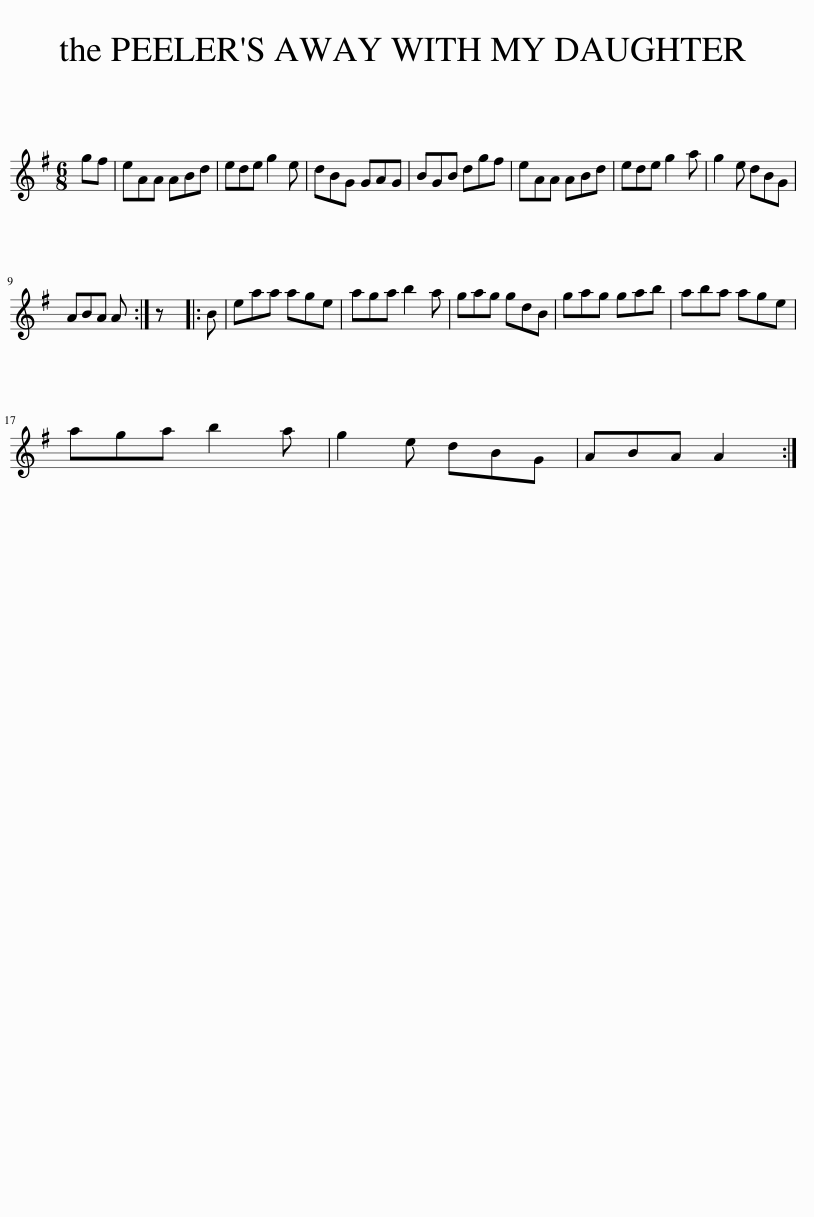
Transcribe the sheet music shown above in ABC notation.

X:1
L:1/8
M:6/8
I:linebreak $
K:G
V:1 treble
V:1
 gf | eAA ABd | ede g2 e | dBG GAG | BGB dgf | %5
 eAA ABd | ede g2 a | g2 e dBG |$ ABA A :| z |: %10
 B | eaa age | aga b2 a | gag gdB | gag gab | %15
 aba age |$ aga b2 a | g2 e dBG | ABA A2 :| %19
